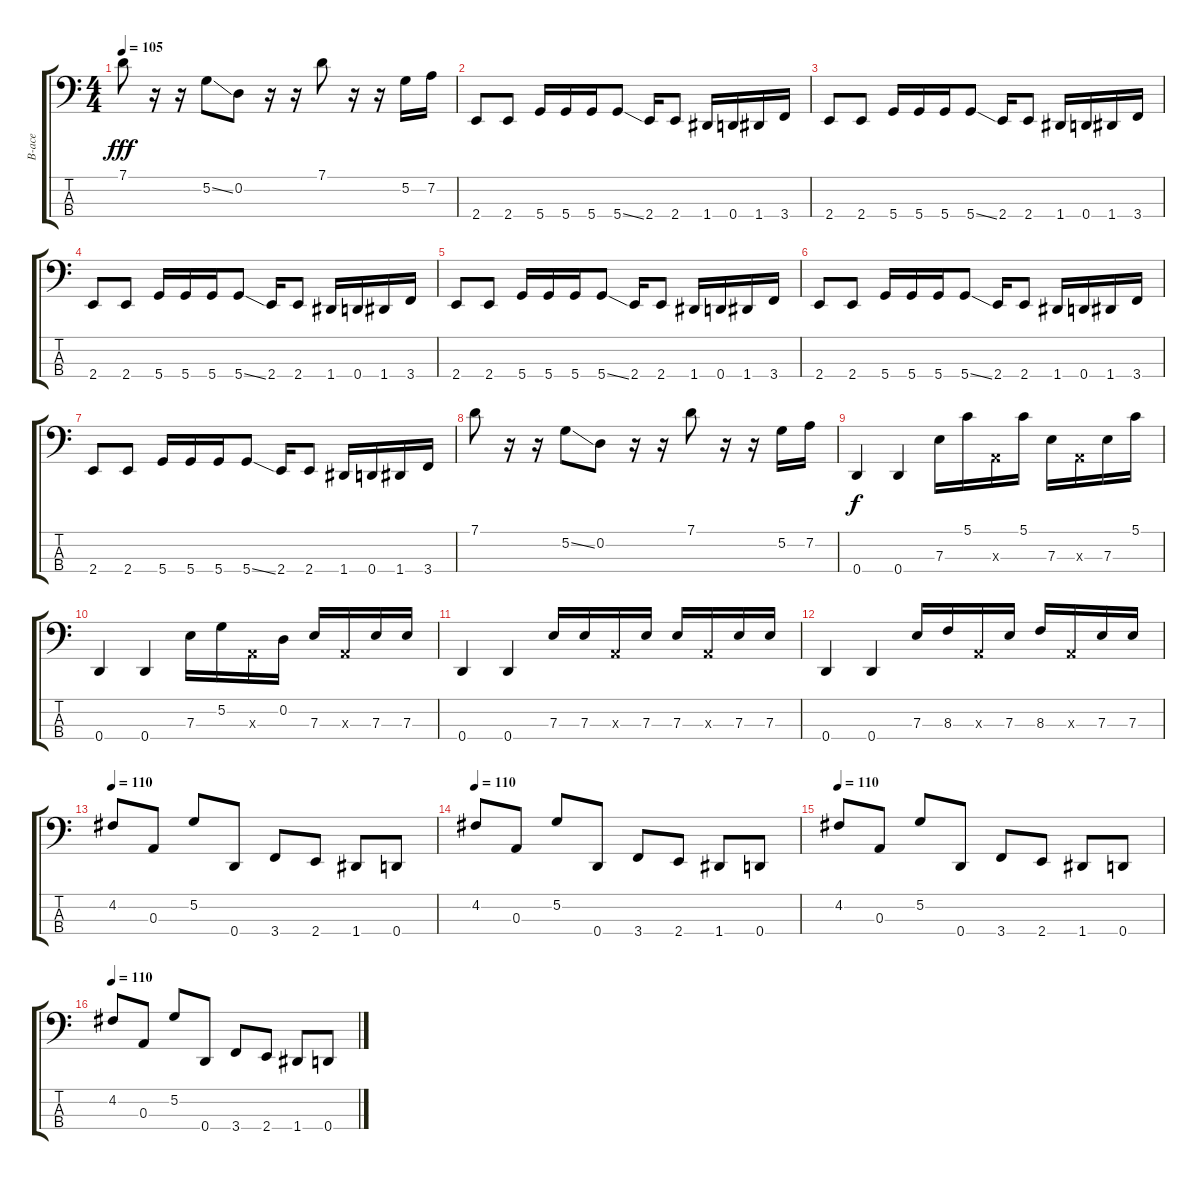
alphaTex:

\track ("B-ace" "B-ace") {instrument electricbassfinger}
\staff {score tabs}
\tuning (G2 D2 A1 D1) {hide}
\ts (4 4)
\tempo 105
\clef f4
\ks c
7.1.8{dy fff instrument slapbass2} r.16 r.16 5.2{ss}.8 0.2.8 r.16 r.16 7.1.8 r.16 r.16 5.2.16 7.2.16 |
2.4.8{instrument electricbassfinger} 2.4.8 5.4.16 5.4.16 5.4.16 5.4{ss}.8 2.4.16 2.4.8 1.4.16 0.4.16 1.4.16 3.4.16 |
2.4.8{instrument electricbassfinger} 2.4.8 5.4.16 5.4.16 5.4.16 5.4{ss}.8 2.4.16 2.4.8 1.4.16 0.4.16 1.4.16 3.4.16 |
2.4.8{instrument electricbassfinger} 2.4.8 5.4.16 5.4.16 5.4.16 5.4{ss}.8 2.4.16 2.4.8 1.4.16 0.4.16 1.4.16 3.4.16 |
2.4.8{instrument electricbassfinger} 2.4.8 5.4.16 5.4.16 5.4.16 5.4{ss}.8 2.4.16 2.4.8 1.4.16 0.4.16 1.4.16 3.4.16 |
2.4.8{instrument electricbassfinger} 2.4.8 5.4.16 5.4.16 5.4.16 5.4{ss}.8 2.4.16 2.4.8 1.4.16 0.4.16 1.4.16 3.4.16 |
2.4.8{instrument electricbassfinger} 2.4.8 5.4.16 5.4.16 5.4.16 5.4{ss}.8 2.4.16 2.4.8 1.4.16 0.4.16 1.4.16 3.4.16 |
7.1.8{instrument slapbass2} r.16 r.16 5.2{ss}.8 0.2.8 r.16 r.16 7.1.8 r.16 r.16 5.2.16 7.2.16 |
0.4.4{dy f} 0.4.4 7.3.16 5.1.16 0.3{x}.16 5.1.16 7.3.16 0.3{x}.16 7.3.16 5.1.16 |
0.4.4 0.4.4 7.3.16 5.2.16 0.3{x}.16 0.2.16 7.3.16 0.3{x}.16 7.3.16 7.3.16 |
0.4.4 0.4.4 7.3.16 7.3.16 0.3{x}.16 7.3.16 7.3.16 0.3{x}.16 7.3.16 7.3.16 |
0.4.4 0.4.4 7.3.16 8.3.16 0.3{x}.16 7.3.16 8.3.16 0.3{x}.16 7.3.16 7.3.16 |
\tempo 110
4.2.8{instrument electricbassfinger} 0.3.8 5.2.8 0.4.8 3.4.8 2.4.8 1.4.8 0.4.8 |
\tempo 110
4.2.8{instrument electricbassfinger} 0.3.8 5.2.8 0.4.8 3.4.8 2.4.8 1.4.8 0.4.8 |
\tempo 110
4.2.8{instrument electricbassfinger} 0.3.8 5.2.8 0.4.8 3.4.8 2.4.8 1.4.8 0.4.8 |
\tempo 110
4.2.8{instrument electricbassfinger} 0.3.8 5.2.8 0.4.8 3.4.8 2.4.8 1.4.8 0.4.8
